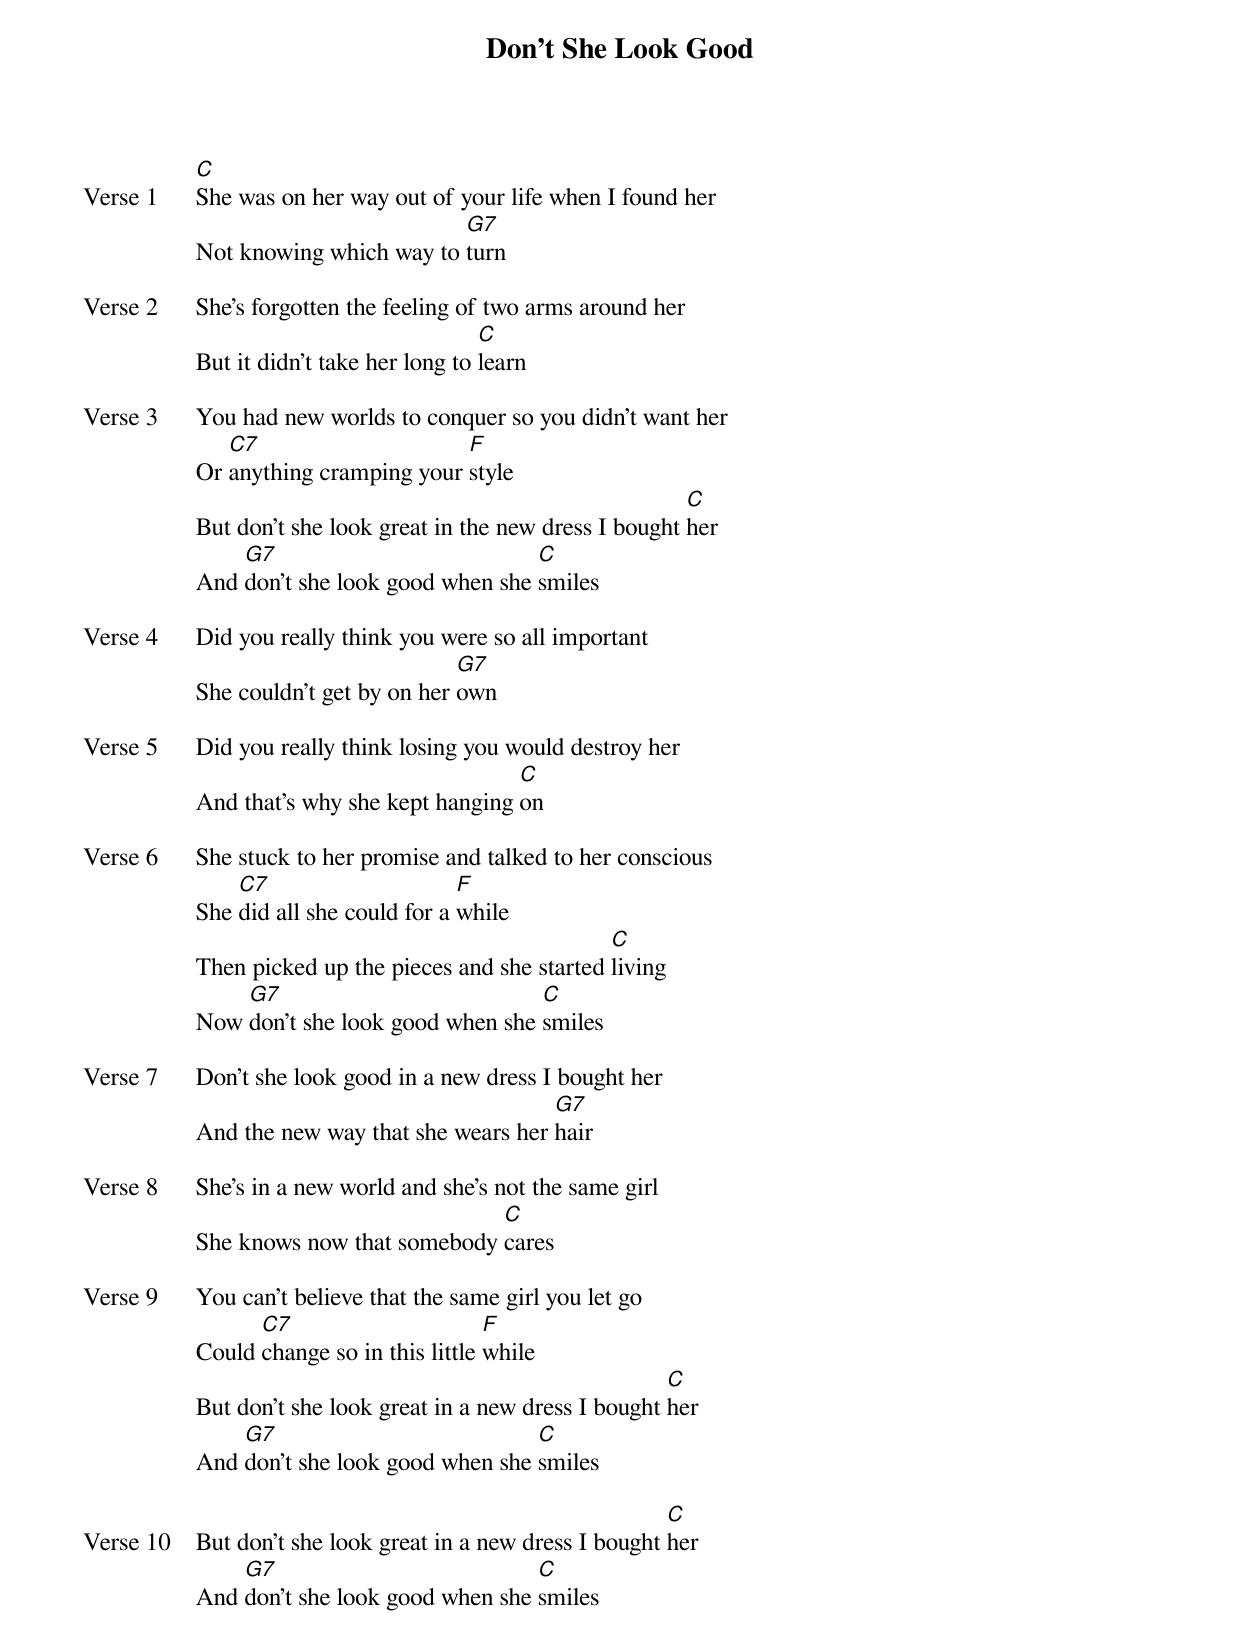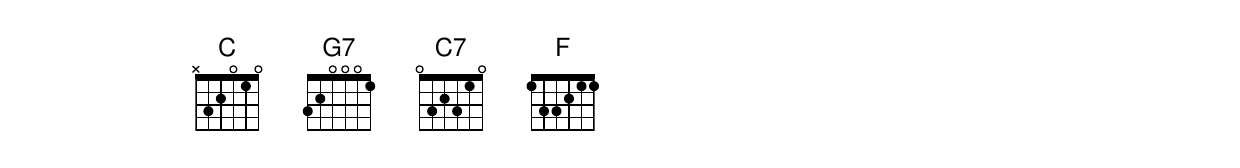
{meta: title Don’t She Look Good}
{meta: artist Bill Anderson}
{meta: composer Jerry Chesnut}
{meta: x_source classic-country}
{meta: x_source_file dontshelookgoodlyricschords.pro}
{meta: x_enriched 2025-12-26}

{start_of_verse: Verse 1}
[C]She was on her way out of your life when I found her
Not knowing which way to [G7]turn
{end_of_verse}

{start_of_verse: Verse 2}
She's forgotten the feeling of two arms around her
But it didn't take her long to [C]learn
{end_of_verse}

{start_of_verse: Verse 3}
You had new worlds to conquer so you didn't want her
Or [C7]anything cramping your [F]style
But don't she look great in the new dress I bought [C]her
And [G7]don't she look good when she [C]smiles
{end_of_verse}

{start_of_verse: Verse 4}
Did you really think you were so all important
She couldn't get by on her [G7]own
{end_of_verse}

{start_of_verse: Verse 5}
Did you really think losing you would destroy her
And that's why she kept hanging [C]on
{end_of_verse}

{start_of_verse: Verse 6}
She stuck to her promise and talked to her conscious
She [C7]did all she could for a [F]while
Then picked up the pieces and she started [C]living
Now [G7]don't she look good when she [C]smiles
{end_of_verse}

{start_of_verse: Verse 7}
Don't she look good in a new dress I bought her
And the new way that she wears her [G7]hair
{end_of_verse}

{start_of_verse: Verse 8}
She's in a new world and she's not the same girl
She knows now that somebody [C]cares
{end_of_verse}

{start_of_verse: Verse 9}
You can't believe that the same girl you let go
Could [C7]change so in this little [F]while
But don't she look great in a new dress I bought [C]her
And [G7]don't she look good when she [C]smiles
{end_of_verse}

{start_of_verse: Verse 10}
But don't she look great in a new dress I bought [C]her
And [G7]don't she look good when she [C]smiles
{end_of_verse}
